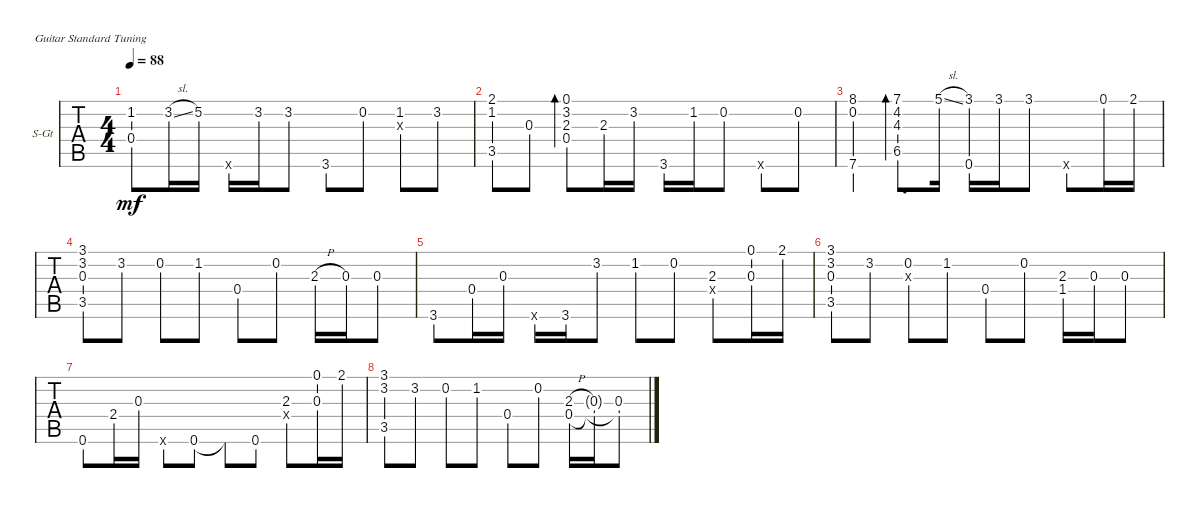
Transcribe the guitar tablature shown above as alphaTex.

\defaultSystemsLayout 4
\bracketExtendMode groupsimilarinstruments
\firstSystemTrackNameOrientation horizontal
\otherSystemsTrackNameOrientation horizontal
\track ("Steel Guitar" "S-Gt") {instrument acousticguitarsteel}
\staff {tabs}
\tuning (E4 B3 G3 D3 A2 E2)
\ts (4 4)
\tempo 88
\clef g2
\ks c
(1.2 0.4).8{dy mf} 3.2{sl}.16 5.2.16 0.6{x}.16 3.2.16 3.2.8 3.6.8 0.2.8 (1.2 0.3{x}).8 3.2.8 |
(2.1 1.2 3.5).8 0.3.8 (0.1 2.3 0.4 3.2).8{bd 33} 2.3.16 3.2.16 3.6.16 1.2.16 0.2.8 0.6{x}.8 0.2.8 |
(8.1 7.6 0.2).4 (7.1 6.5 4.2 4.3).8{d bd 32} 5.1{sl}.16 (0.6 3.1).16 3.1.16 3.1.8 0.6{x}.8 0.1.16 2.1.16 |
(3.1 3.5 3.2 0.3).8 3.2.8 0.2.8 1.2.8 0.4.8 0.2.8 2.3{h}.16 0.3.16 0.3.8 |
3.6.8 0.4.16 0.3.16 0.6{x}.16 3.6.16 3.2.8 1.2.8 0.2.8 (0.4{x} 2.3).8 (0.1 0.3).16 2.1.16 |
(3.1 3.5 3.2 0.3).8 3.2.8 (0.2 0.3{x}).8 1.2.8 0.4.8 0.2.8 (1.4 2.3).16 0.3.16 0.3.8 |
0.6.8 2.4.16 0.3.16 0.6{x}.8 0.6.8 0.6{t}.8 0.6.8 (0.4{x} 2.3).8 (0.1 0.3).16 2.1.16 |
(3.1 3.5 3.2).8 3.2.8 0.2.8 1.2.8 0.4.8 0.2.8 (0.4 2.3{h}).16 (0.3{g} 0.4{t}).16 (0.4{t} 0.3).8
